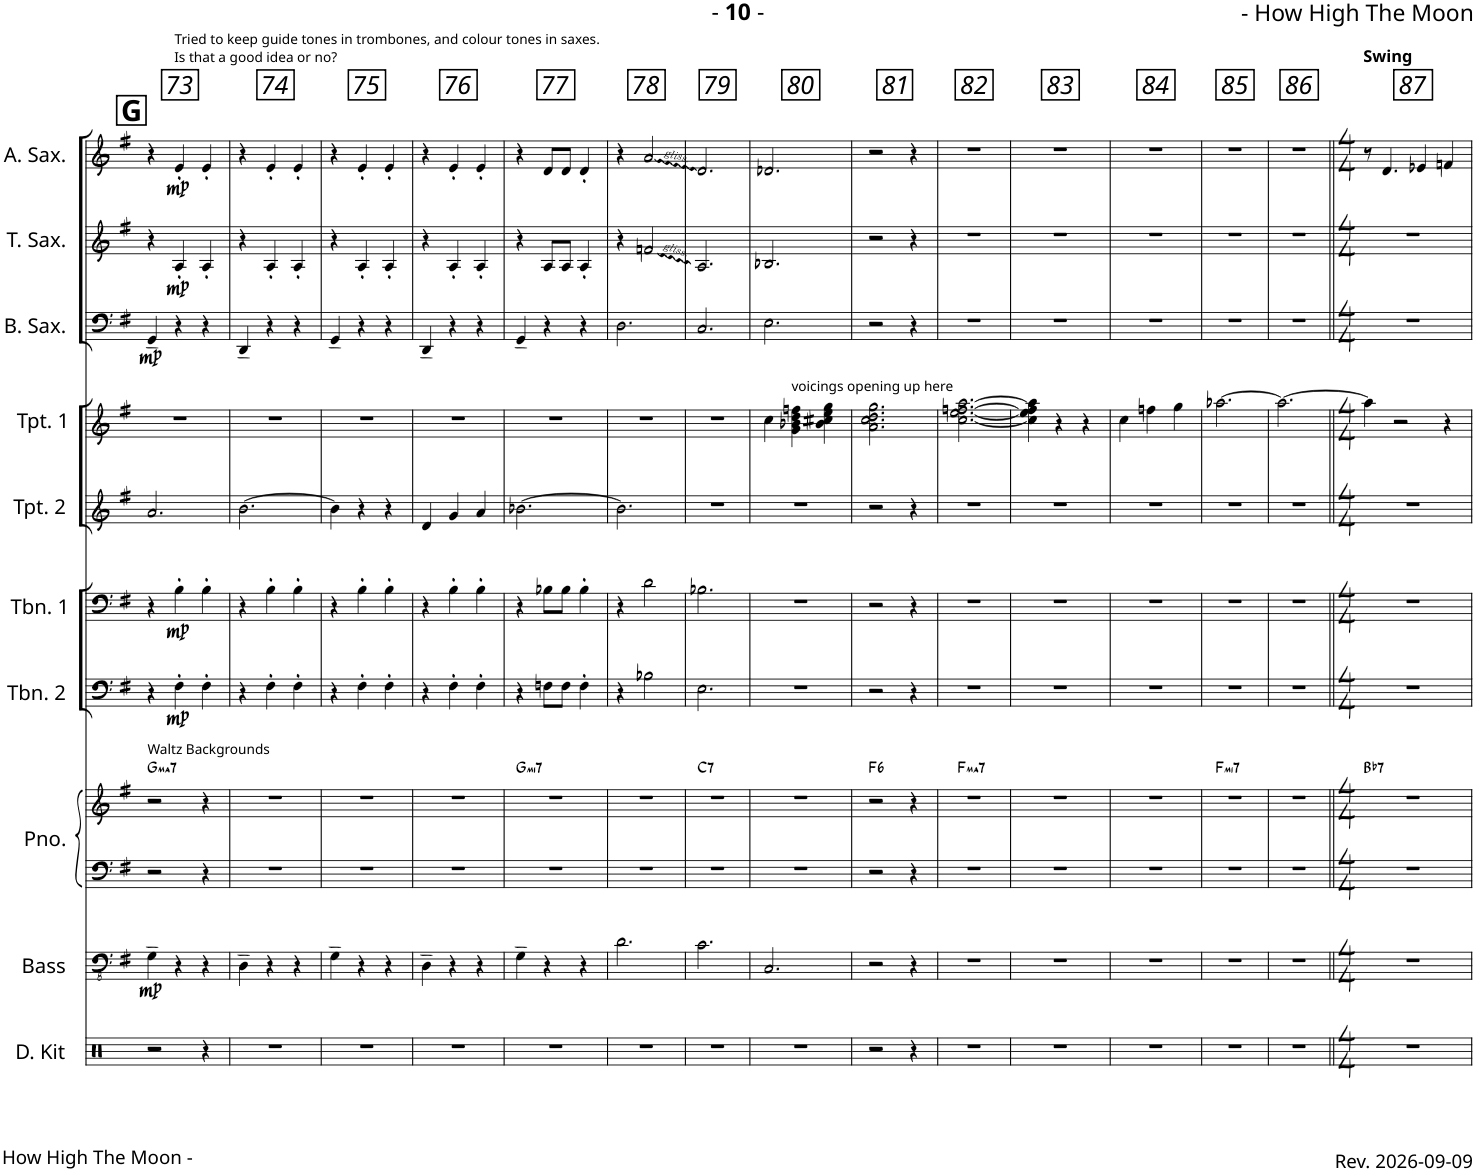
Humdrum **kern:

**kern	**kern	**dynam	**kern	**kern	**harte	**kern	**dynam	**kern	**dynam	**kern	**kern	**kern	**dynam	**kern	**dynam	**kern	**dynam
*part10	*part9	*part9	*part8	*part8	*part8	*part7	*part7	*part6	*part6	*part5	*part4	*part3	*part3	*part2	*part2	*part1	*part1
*staff11	*staff10	*staff10	*staff9	*staff8	*	*staff7	*staff7	*staff6	*staff6	*staff5	*staff4	*staff3	*staff3	*staff2	*staff2	*staff1	*staff1
*I"Drum Kit	*I"Acoustic Bass	*	*I"Piano	*	*	*I"Trombone 2	*	*I"Trombone 1	*	*I"Trumpet 2	*I"Trumpet 1	*I"Baritone Sax	*	*I"Tenor Sax	*	*I"Alto Sax	*
*I'D. Kit	*I'Bass	*	*I'Pno.	*	*	*I'Tbn. 2	*	*I'Tbn. 1	*	*I'Tpt. 2	*I'Tpt. 1	*I'B. Sax.	*	*I'T. Sax.	*	*I'A. Sax.	*
!!LO:PB:g=z
*clefX	*clefFv4	*	*clefF4	*clefG2	*	*clefF4	*	*clefF4	*	*clefG2	*clefG2	*clefF4	*	*clefG2	*	*clefG2	*
*	*	*	*	*	*	*	*	*	*	*Trd1c2	*Trd1c2	*Trd12c21	*	*Trd8c14	*	*Trd5c9	*
*k[]	*k[f#]	*	*k[f#]	*k[f#]	*	*k[f#]	*	*k[f#]	*	*k[f#]	*k[f#]	*k[f#]	*	*k[f#]	*	*k[f#]	*
*M3/4	*M3/4	*	*M3/4	*M3/4	*	*M3/4	*	*M3/4	*	*M3/4	*M3/4	*M3/4	*	*M3/4	*	*M3/4	*
!!LO:REH:place=s1:a:B:cj:fs=14:t=G
=73	=73	=73	=73	=73	=73	=73	=73	=73	=73	=73	=73	=73	=73	=73	=73	=73	=73
!	!	!	!	!LO:TX:a:t=Waltz Backgrounds	!	!	!	!	!	!	!	!	!	!	!	!	!
!	!	!LO:DY:b	!	!	!LO:H:kt=ma7	!	!	!	!	!	!	!	!LO:DY:b	!	!	!	!
2r	4GG~\	mp	2r	2r	G:maj7	4r	.	4r	.	2.a/	2.r	4GG~/	mp	4r	.	4r	.
!	!	!	!	!	!	!	!	!	!	!	!	!	!	!	!	!LO:TX:a:t=Tried to keep guide tones in trombones, and colour tones in saxes.	!
!	!	!	!	!	!	!	!	!	!	!	!	!	!	!	!	!LO:TX:a:t=Is that a good idea or no?	!
!	!	!	!	!	!	!	!LO:DY:b	!	!LO:DY:b	!	!	!	!	!	!LO:DY:b	!	!LO:DY:b
.	4r	.	.	.	.	4F#'\	mp	4B'\	mp	.	.	4r	.	4A'/	mp	4e'/	mp
4r	4r	.	4r	4r	.	4F#'\	.	4B'\	.	.	.	4r	.	4A'/	.	4e'/	.
=74	=74	=74	=74	=74	=74	=74	=74	=74	=74	=74	=74	=74	=74	=74	=74	=74	=74
2.r	4DD~\	.	2.r	2.r	.	4r	.	4r	.	[2.b\	2.r	4DD~/	.	4r	.	4r	.
.	4r	.	.	.	.	4F#'\	.	4B'\	.	.	.	4r	.	4A'/	.	4e'/	.
.	4r	.	.	.	.	4F#'\	.	4B'\	.	.	.	4r	.	4A'/	.	4e'/	.
=75	=75	=75	=75	=75	=75	=75	=75	=75	=75	=75	=75	=75	=75	=75	=75	=75	=75
2.r	4GG~\	.	2.r	2.r	.	4r	.	4r	.	4b\]	2.r	4GG~/	.	4r	.	4r	.
.	4r	.	.	.	.	4F#'\	.	4B'\	.	4r	.	4r	.	4A'/	.	4e'/	.
.	4r	.	.	.	.	4F#'\	.	4B'\	.	4r	.	4r	.	4A'/	.	4e'/	.
=76	=76	=76	=76	=76	=76	=76	=76	=76	=76	=76	=76	=76	=76	=76	=76	=76	=76
2.r	4DD~\	.	2.r	2.r	.	4r	.	4r	.	4d/	2.r	4DD~/	.	4r	.	4r	.
.	4r	.	.	.	.	4F#'\	.	4B'\	.	4g/	.	4r	.	4A'/	.	4e'/	.
.	4r	.	.	.	.	4F#'\	.	4B'\	.	4a/	.	4r	.	4A'/	.	4e'/	.
=77	=77	=77	=77	=77	=77	=77	=77	=77	=77	=77	=77	=77	=77	=77	=77	=77	=77
!	!	!	!	!	!LO:H:kt=mi7	!	!	!	!	!	!	!	!	!	!	!	!
2.r	4GG~\	.	2.r	2.r	G:min7	4r	.	4r	.	[2.b-X\	2.r	4GG~/	.	4r	.	4r	.
.	4r	.	.	.	.	8Fn\L	.	8B-X\L	.	.	.	4r	.	8A/L	.	8d/L	.
.	.	.	.	.	.	8F\J	.	8B-\J	.	.	.	.	.	8A/J	.	8d/J	.
.	4r	.	.	.	.	4F'\	.	4B-'\	.	.	.	4r	.	4A'/	.	4d'/	.
=78	=78	=78	=78	=78	=78	=78	=78	=78	=78	=78	=78	=78	=78	=78	=78	=78	=78
2.r	2.D\	.	2.r	2.r	.	4r	.	4r	.	2.b-\]	2.r	2.D\	.	4r	.	4r	.
.	.	.	.	.	.	2B-X\	.	2d\	.	.	.	.	.	2fn/	.	2a/	.
=79	=79	=79	=79	=79	=79	=79	=79	=79	=79	=79	=79	=79	=79	=79	=79	=79	=79
!	!	!	!	!	!LO:H:kt=7	!	!	!	!	!	!	!	!	!	!	!	!
2.r	2.C\	.	2.r	2.r	C:7	2.E\	.	2.B-X\	.	2.r	2.r	2.C/	.	2.A/	.	2.d/	.
=80	=80	=80	=80	=80	=80	=80	=80	=80	=80	=80	=80	=80	=80	=80	=80	=80	=80
2.r	2.CC/	.	2.r	2.r	.	2.r	.	2.r	.	2.r	4cc\	2.E\	.	2.B-X/	.	2.d-X/	.
!	!	!	!	!	!	!	!	!	!	!	!LO:TX:a:t=voicings opening up here	!	!	!	!	!	!
.	.	.	.	.	.	.	.	.	.	.	4g\ 4b-X\ 4dd\ 4ffn\	.	.	.	.	.	.
.	.	.	.	.	.	.	.	.	.	.	4b-\ 4cc#X\ 4ee\ 4gg\	.	.	.	.	.	.
=81	=81	=81	=81	=81	=81	=81	=81	=81	=81	=81	=81	=81	=81	=81	=81	=81	=81
!	!	!	!	!	!LO:H:kt=6	!	!	!	!	!	!	!	!	!	!	!	!
2r	2r	.	2r	2r	F:maj6	2r	.	2r	.	2r	2.a\ 2.cc\ 2.dd\ 2.gg\	2r	.	2r	.	2r	.
4r	4r	.	4r	4r	.	4r	.	4r	.	4r	.	4r	.	4r	.	4r	.
=82	=82	=82	=82	=82	=82	=82	=82	=82	=82	=82	=82	=82	=82	=82	=82	=82	=82
!	!	!	!	!	!LO:H:kt=ma7	!	!	!	!	!	!	!	!	!	!	!	!
2.r	2.r	.	2.r	2.r	F:maj7	2.r	.	2.r	.	2.r	[2.cc\ [2.ee\ [2.ffn\ [2.aa\	2.r	.	2.r	.	2.r	.
=83	=83	=83	=83	=83	=83	=83	=83	=83	=83	=83	=83	=83	=83	=83	=83	=83	=83
2.r	2.r	.	2.r	2.r	.	2.r	.	2.r	.	2.r	4cc\] 4ee\] 4ff\] 4aa\]	2.r	.	2.r	.	2.r	.
.	.	.	.	.	.	.	.	.	.	.	4r	.	.	.	.	.	.
.	.	.	.	.	.	.	.	.	.	.	4r	.	.	.	.	.	.
=84	=84	=84	=84	=84	=84	=84	=84	=84	=84	=84	=84	=84	=84	=84	=84	=84	=84
2.r	2.r	.	2.r	2.r	.	2.r	.	2.r	.	2.r	4cc\	2.r	.	2.r	.	2.r	.
.	.	.	.	.	.	.	.	.	.	.	4ffn\	.	.	.	.	.	.
.	.	.	.	.	.	.	.	.	.	.	4gg\	.	.	.	.	.	.
=85	=85	=85	=85	=85	=85	=85	=85	=85	=85	=85	=85	=85	=85	=85	=85	=85	=85
!	!	!	!	!	!LO:H:kt=mi7	!	!	!	!	!	!	!	!	!	!	!	!
2.r	2.r	.	2.r	2.r	F:min7	2.r	.	2.r	.	2.r	[2.aa-X\	2.r	.	2.r	.	2.r	.
=86	=86	=86	=86	=86	=86	=86	=86	=86	=86	=86	=86	=86	=86	=86	=86	=86	=86
2.r	2.r	.	2.r	2.r	.	2.r	.	2.r	.	2.r	2.aa-\_	2.r	.	2.r	.	2.r	.
=87||	=87||	=87||	=87||	=87||	=87||	=87||	=87||	=87||	=87||	=87||	=87||	=87||	=87||	=87||	=87||	=87||	=87||
*M4/4	*M4/4	*	*M4/4	*M4/4	*	*M4/4	*	*M4/4	*	*M4/4	*M4/4	*M4/4	*	*M4/4	*	*M4/4	*
!	!	!	!	!	!LO:H:kt=7	!	!	!	!	!	!	!	!	!	!	!LO:TX:a:B:t=Swing	!
1r	1r	.	1r	1r	Bb:7	1r	.	1r	.	1r	4aa-\]	1r	.	1r	.	8r	.
.	.	.	.	.	.	.	.	.	.	.	.	.	.	.	.	4.d/	.
.	.	.	.	.	.	.	.	.	.	.	2r	.	.	.	.	.	.
.	.	.	.	.	.	.	.	.	.	.	.	.	.	.	.	4e-X/	.
.	.	.	.	.	.	.	.	.	.	.	4r	.	.	.	.	4fn/	.
=	=	=	=	=	=	=	=	=	=	=	=	=	=	=	=	=	=
*-	*-	*-	*-	*-	*-	*-	*-	*-	*-	*-	*-	*-	*-	*-	*-	*-	*-
